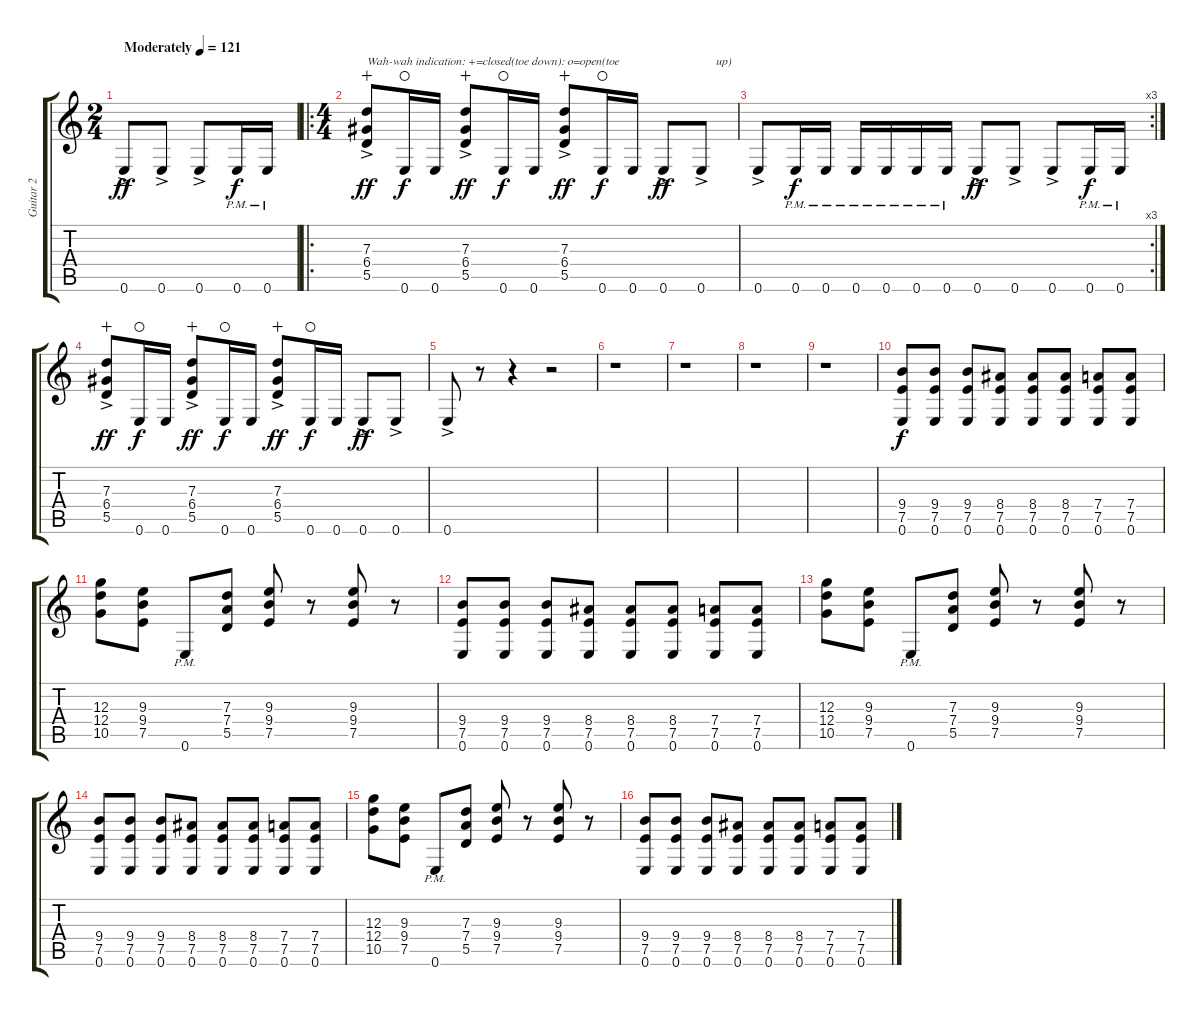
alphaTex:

\track ("Guitar 2" "Guitar 2") {instrument distortionguitar}
\staff {score tabs}
\tuning (E4 B3 G3 D3 A2 E2) {hide}
\ts (2 4)
\tempo (121 "Moderately")
\clef g2
\ks c
0.6{ac}.8{dy ff instrument distortionguitar} 0.6{ac}.8 0.6{ac}.8 0.6{pm}.16{dy f} 0.6{pm}.16 |
\ro
\ts (4 4)
(7.3{ac} 6.4{ac} 5.5{ac}).8{txt "Wah-wah indication: +=closed(toe down): o=open(toe" dy ff wahc} 0.6.16{dy f waho} 0.6.16 (7.3{ac} 6.4{ac} 5.5{ac}).8{dy ff wahc} 0.6.16{dy f waho} 0.6.16 (7.3{ac} 6.4{ac} 5.5{ac}).8{dy ff wahc} 0.6.16{dy f waho} 0.6.16 0.6{ac}.8{dy ff} 0.6{ac}.8{txt "     up)"} |
\rc 3
0.6{ac}.8 0.6{pm}.16{dy f} 0.6{pm}.16 0.6{pm}.16 0.6{pm}.16 0.6{pm}.16 0.6{pm}.16 0.6{ac}.8{dy ff} 0.6{ac}.8 0.6{ac}.8 0.6{pm}.16{dy f} 0.6{pm}.16 |
(7.3{ac} 6.4{ac} 5.5{ac}).8{dy ff wahc} 0.6.16{dy f waho} 0.6.16 (7.3{ac} 6.4{ac} 5.5{ac}).8{dy ff wahc} 0.6.16{dy f waho} 0.6.16 (7.3{ac} 6.4{ac} 5.5{ac}).8{dy ff wahc} 0.6.16{dy f waho} 0.6.16 0.6{ac}.8{dy ff} 0.6{ac}.8 |
0.6{ac}.8 r.8 r.4 r.2 |
r.1 |
r.1 |
r.1 |
r.1 |
(9.4 7.5 0.6).8{dy f} (9.4 7.5 0.6).8 (9.4 7.5 0.6).8 (8.4 7.5 0.6).8 (8.4 7.5 0.6).8 (8.4 7.5 0.6).8 (7.4 7.5 0.6).8 (7.4 7.5 0.6).8 |
(12.3 12.4 10.5).8 (9.3 9.4 7.5).8 0.6{pm}.8 (7.3 7.4 5.5).8 (9.3 9.4 7.5).8 r.8 (9.3 9.4 7.5).8 r.8 |
(9.4 7.5 0.6).8 (9.4 7.5 0.6).8 (9.4 7.5 0.6).8 (8.4 7.5 0.6).8 (8.4 7.5 0.6).8 (8.4 7.5 0.6).8 (7.4 7.5 0.6).8 (7.4 7.5 0.6).8 |
(12.3 12.4 10.5).8 (9.3 9.4 7.5).8 0.6{pm}.8 (7.3 7.4 5.5).8 (9.3 9.4 7.5).8 r.8 (9.3 9.4 7.5).8 r.8 |
(9.4 7.5 0.6).8 (9.4 7.5 0.6).8 (9.4 7.5 0.6).8 (8.4 7.5 0.6).8 (8.4 7.5 0.6).8 (8.4 7.5 0.6).8 (7.4 7.5 0.6).8 (7.4 7.5 0.6).8 |
(12.3 12.4 10.5).8 (9.3 9.4 7.5).8 0.6{pm}.8 (7.3 7.4 5.5).8 (9.3 9.4 7.5).8 r.8 (9.3 9.4 7.5).8 r.8 |
(9.4 7.5 0.6).8 (9.4 7.5 0.6).8 (9.4 7.5 0.6).8 (8.4 7.5 0.6).8 (8.4 7.5 0.6).8 (8.4 7.5 0.6).8 (7.4 7.5 0.6).8 (7.4 7.5 0.6).8
